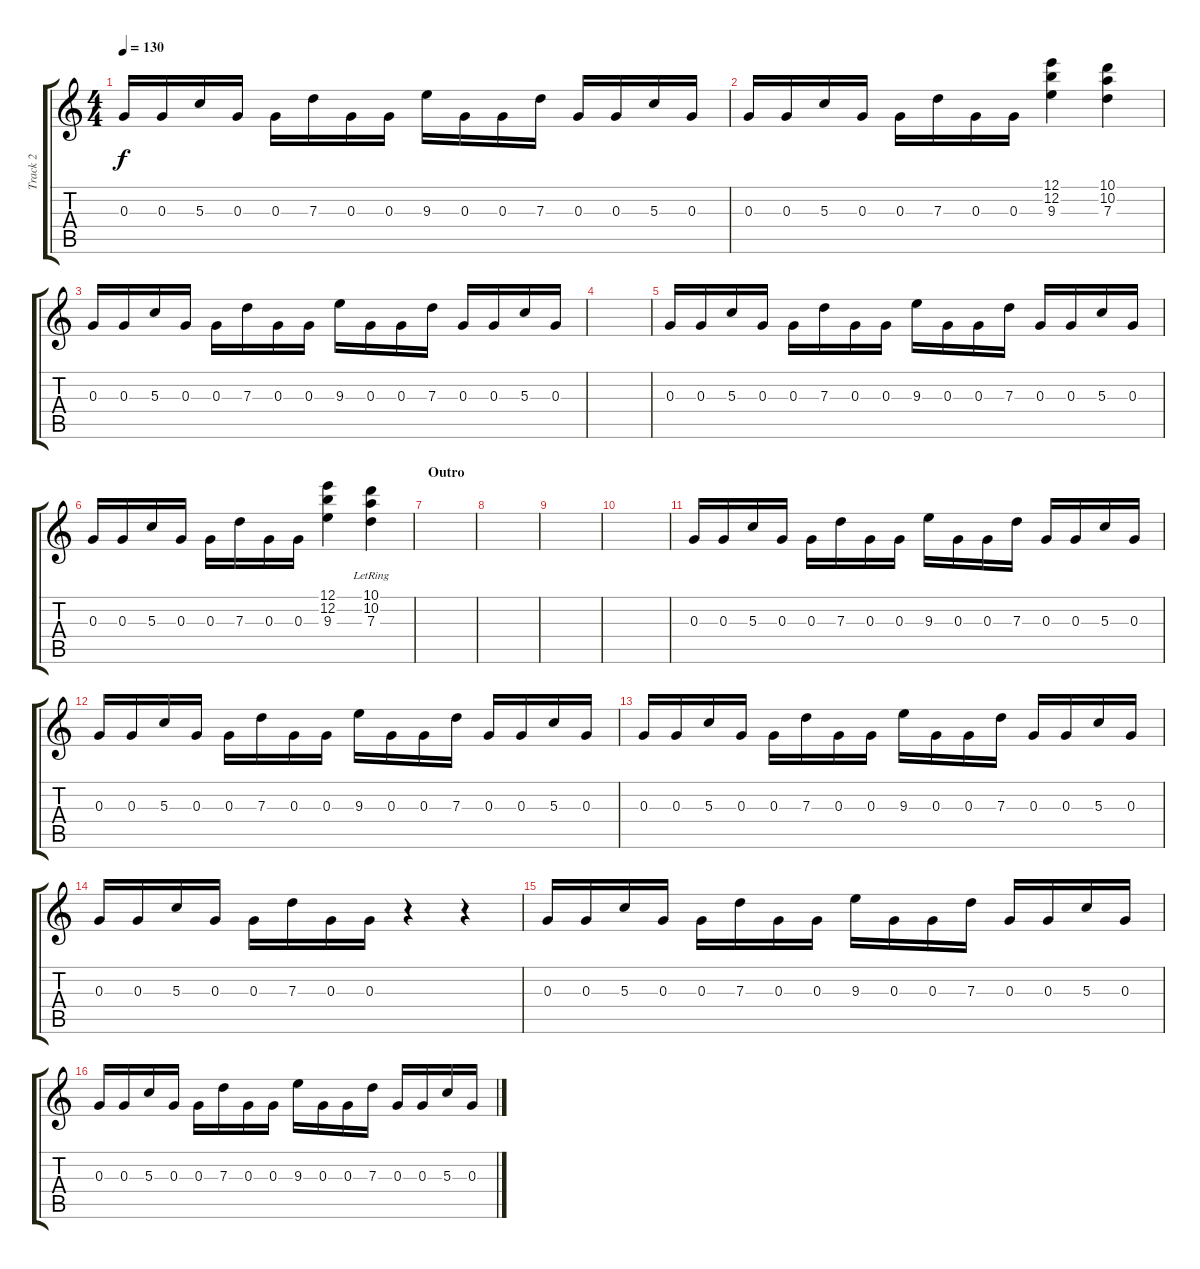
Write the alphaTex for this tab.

\track ("Track 2" "Track 2") {instrument overdrivenguitar}
\staff {score tabs}
\tuning (E4 B3 G3 D3 A2 E2) {hide}
\ts (4 4)
\tempo 130
\clef g2
\ks c
0.3.16{dy f} 0.3.16 5.3.16 0.3.16 0.3.16 7.3.16 0.3.16 0.3.16 9.3.16 0.3.16 0.3.16 7.3.16 0.3.16 0.3.16 5.3.16 0.3.16 |
0.3.16 0.3.16 5.3.16 0.3.16 0.3.16 7.3.16 0.3.16 0.3.16 (12.1 12.2 9.3).4 (10.1 10.2 7.3).4 |
0.3.16 0.3.16 5.3.16 0.3.16 0.3.16 7.3.16 0.3.16 0.3.16 9.3.16 0.3.16 0.3.16 7.3.16 0.3.16 0.3.16 5.3.16 0.3.16 |
|
0.3.16 0.3.16 5.3.16 0.3.16 0.3.16 7.3.16 0.3.16 0.3.16 9.3.16 0.3.16 0.3.16 7.3.16 0.3.16 0.3.16 5.3.16 0.3.16 |
0.3.16 0.3.16 5.3.16 0.3.16 0.3.16 7.3.16 0.3.16 0.3.16 (12.1 12.2 9.3).4 (10.1{lr} 10.2{lr} 7.3{lr}).4 |
\section ("" "Outro")
|
|
|
|
0.3.16 0.3.16 5.3.16 0.3.16 0.3.16 7.3.16 0.3.16 0.3.16 9.3.16 0.3.16 0.3.16 7.3.16 0.3.16 0.3.16 5.3.16 0.3.16 |
0.3.16 0.3.16 5.3.16 0.3.16 0.3.16 7.3.16 0.3.16 0.3.16 9.3.16 0.3.16 0.3.16 7.3.16 0.3.16 0.3.16 5.3.16 0.3.16 |
0.3.16 0.3.16 5.3.16 0.3.16 0.3.16 7.3.16 0.3.16 0.3.16 9.3.16 0.3.16 0.3.16 7.3.16 0.3.16 0.3.16 5.3.16 0.3.16 |
0.3.16 0.3.16 5.3.16 0.3.16 0.3.16 7.3.16 0.3.16 0.3.16 r.4 r.4 |
0.3.16 0.3.16 5.3.16 0.3.16 0.3.16 7.3.16 0.3.16 0.3.16 9.3.16 0.3.16 0.3.16 7.3.16 0.3.16 0.3.16 5.3.16 0.3.16 |
0.3.16 0.3.16 5.3.16 0.3.16 0.3.16 7.3.16 0.3.16 0.3.16 9.3.16 0.3.16 0.3.16 7.3.16 0.3.16 0.3.16 5.3.16 0.3.16
